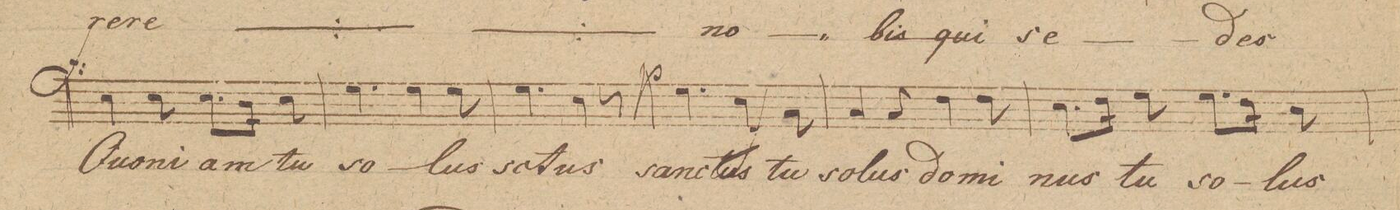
**kern	**text	**dynam
*I"Baſso 1mo	*	*
*clefF4	*	*
*k[]	*	*
*M6/8	*	*
4E\	Quo-	f
8E\	-ni-	.
8.E\L	-am	.
16D\Jk	.	.
8E\	tu	.
=70	=70	=70
4.G\	so-	.
4G\	.	.
8G\	-lus	.
=71	=71	=71
4.G\	(san)-	.
4E\	-ctus	.
8r	.	.
=72	=72	=72
4.G\	san-	p
4E\	-ctus	.
8C\	tu	.
=73	=73	=73
4C/	so-	.
8C/	-lus	.
4F\	do-	.
8F\	-mi-	.
=74	=74	=74
8.E\L	-nus	.
16F\Jk	.	.
8G\	tu	.
8.G\L	so-	.
16F\Jk	.	.
8E\	-lus	.
=75	=75	=75
*-	*-	*-
